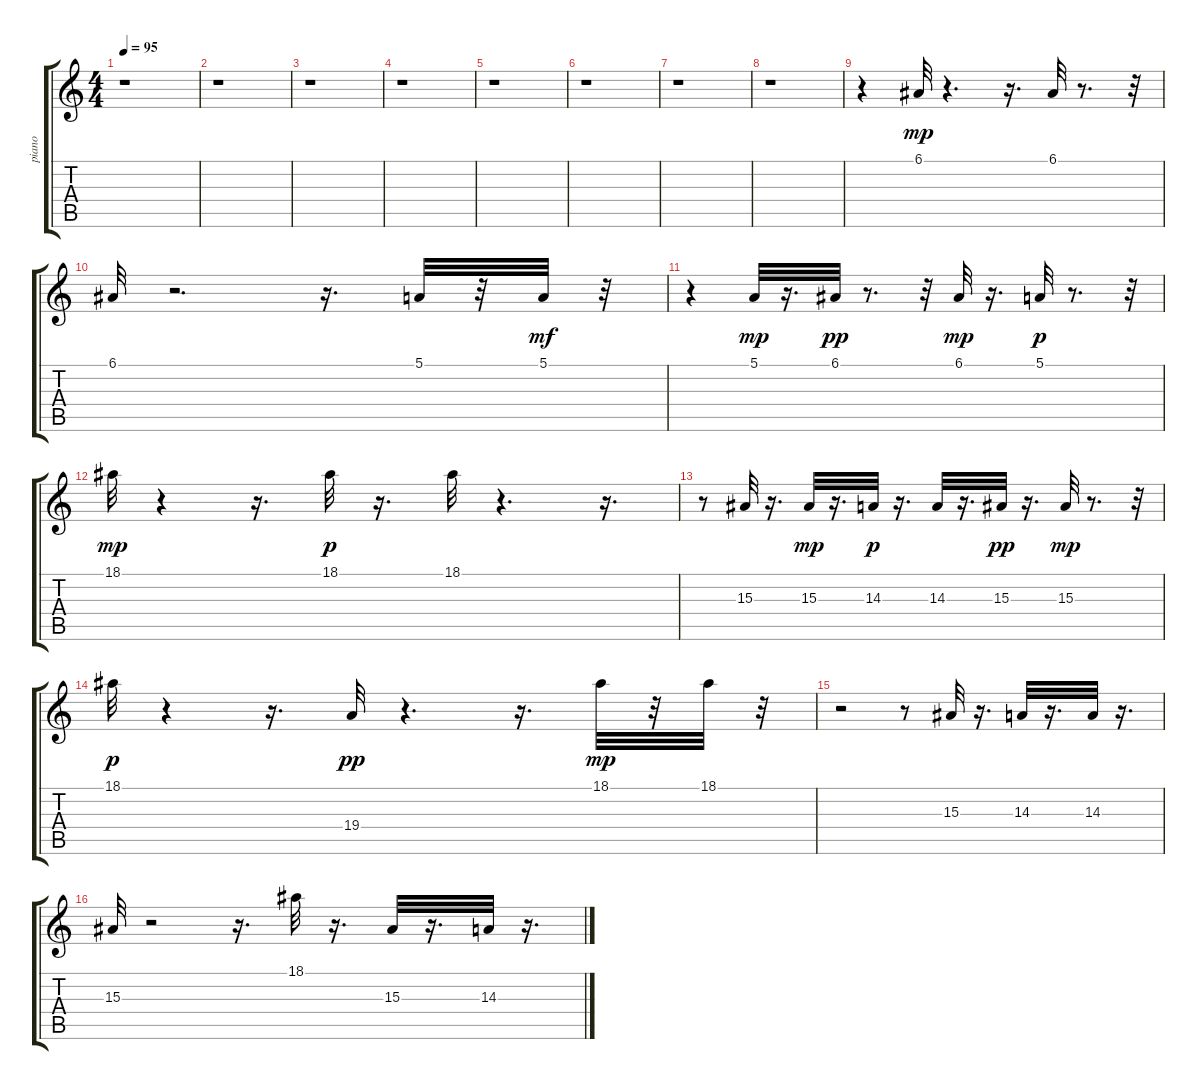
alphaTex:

\track ("piano" "piano") {instrument acousticgrandpiano}
\staff {score tabs}
\tuning (E4 B3 G3 D3 A2 E2) {hide}
\ts (4 4)
\tempo 95
\clef g2
\ks c
r.1{dy mp instrument acousticgrandpiano} |
r.1 |
r.1 |
r.1 |
r.1 |
r.1 |
r.1 |
r.1 |
r.4 6.1.32{balance 8 instrument acousticgrandpiano} r.4{d} r.16{d} 6.1.32 r.8{d} r.32 |
6.1.32 r.2{d} r.16{d} 5.1.32 r.32 5.1.32{dy mf} r.32 |
r.4 5.1.32{dy mp} r.16{d} 6.1.32{dy pp} r.8{d} r.32 6.1.32{dy mp} r.16{d} 5.1.32{dy p} r.8{d} r.32 |
18.1.32{dy mp} r.4 r.16{d} 18.1.32{dy p} r.16{d} 18.1.32 r.4{d} r.16{d} |
r.8 15.3.32 r.16{d} 15.3.32{dy mp} r.16{d} 14.3.32{dy p} r.16{d} 14.3.32 r.16{d} 15.3.32{dy pp} r.16{d} 15.3.32{dy mp} r.8{d} r.32 |
18.1.32{dy p} r.4 r.16{d} 19.4.32{dy pp} r.4{d} r.16{d} 18.1.32{dy mp} r.32 18.1.32 r.32 |
r.2 r.8 15.3.32 r.16{d} 14.3.32 r.16{d} 14.3.32 r.16{d} |
15.3.32 r.2 r.16{d} 18.1.32 r.16{d} 15.3.32 r.16{d} 14.3.32 r.16{d}
